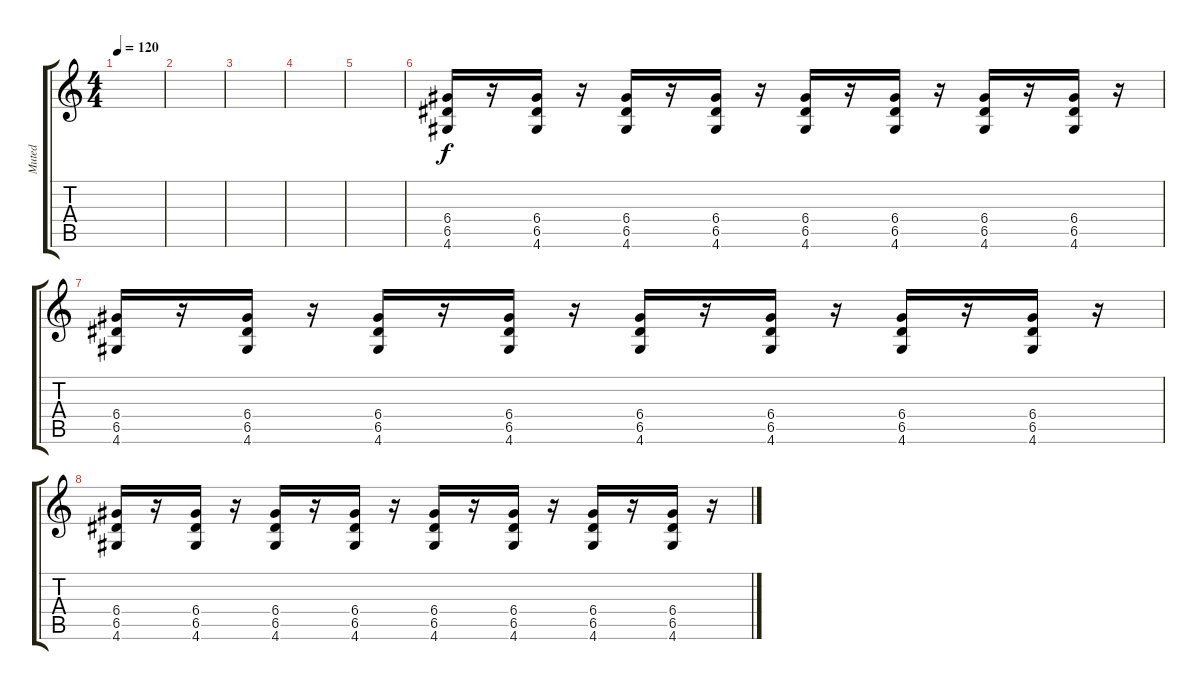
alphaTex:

\track ("Muted" "Muted") {instrument electricguitarmuted}
\staff {score tabs}
\tuning (E4 B3 G3 D3 A2 E2) {hide}
\ts (4 4)
\tempo 120
\clef g2
\ks c
|
|
|
|
|
(6.4 6.5 4.6).16 r.16 (6.4 6.5 4.6).16 r.16 (6.4 6.5 4.6).16 r.16 (6.4 6.5 4.6).16 r.16 (6.4 6.5 4.6).16 r.16 (6.4 6.5 4.6).16 r.16 (6.4 6.5 4.6).16 r.16 (6.4 6.5 4.6).16 r.16 |
(6.4 6.5 4.6).16 r.16 (6.4 6.5 4.6).16 r.16 (6.4 6.5 4.6).16 r.16 (6.4 6.5 4.6).16 r.16 (6.4 6.5 4.6).16 r.16 (6.4 6.5 4.6).16 r.16 (6.4 6.5 4.6).16 r.16 (6.4 6.5 4.6).16 r.16 |
(6.4 6.5 4.6).16 r.16 (6.4 6.5 4.6).16 r.16 (6.4 6.5 4.6).16 r.16 (6.4 6.5 4.6).16 r.16 (6.4 6.5 4.6).16 r.16 (6.4 6.5 4.6).16 r.16 (6.4 6.5 4.6).16 r.16 (6.4 6.5 4.6).16 r.16
